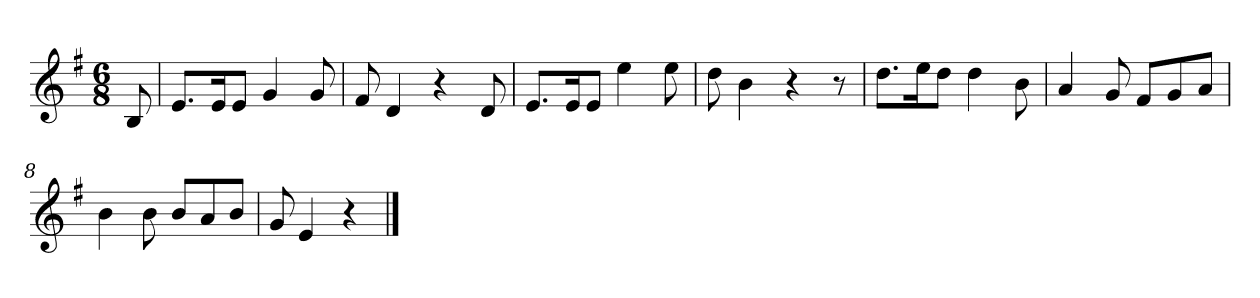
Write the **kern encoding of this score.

**kern
*part1
*staff1
*clefG2
*k[f#]
*e:
*M6/8
=1
8B/
=2
8.e/L
16e/K
8e/J
4g/
8g/
=3
8f#/
4d/
4r
8d/
=4
8.e/L
16e/K
8e/J
4ee\
8ee\
=5
8dd\
4b\
4r
8r
=6
8.dd\L
16ee\K
8dd\J
4dd\
8b\
=7
4a/
8g/
8f#/L
8g/
8a/J
=8
4b\
8b\
8b/L
8a/
8b/J
=9
8g/
4e/
4r
==
*-
